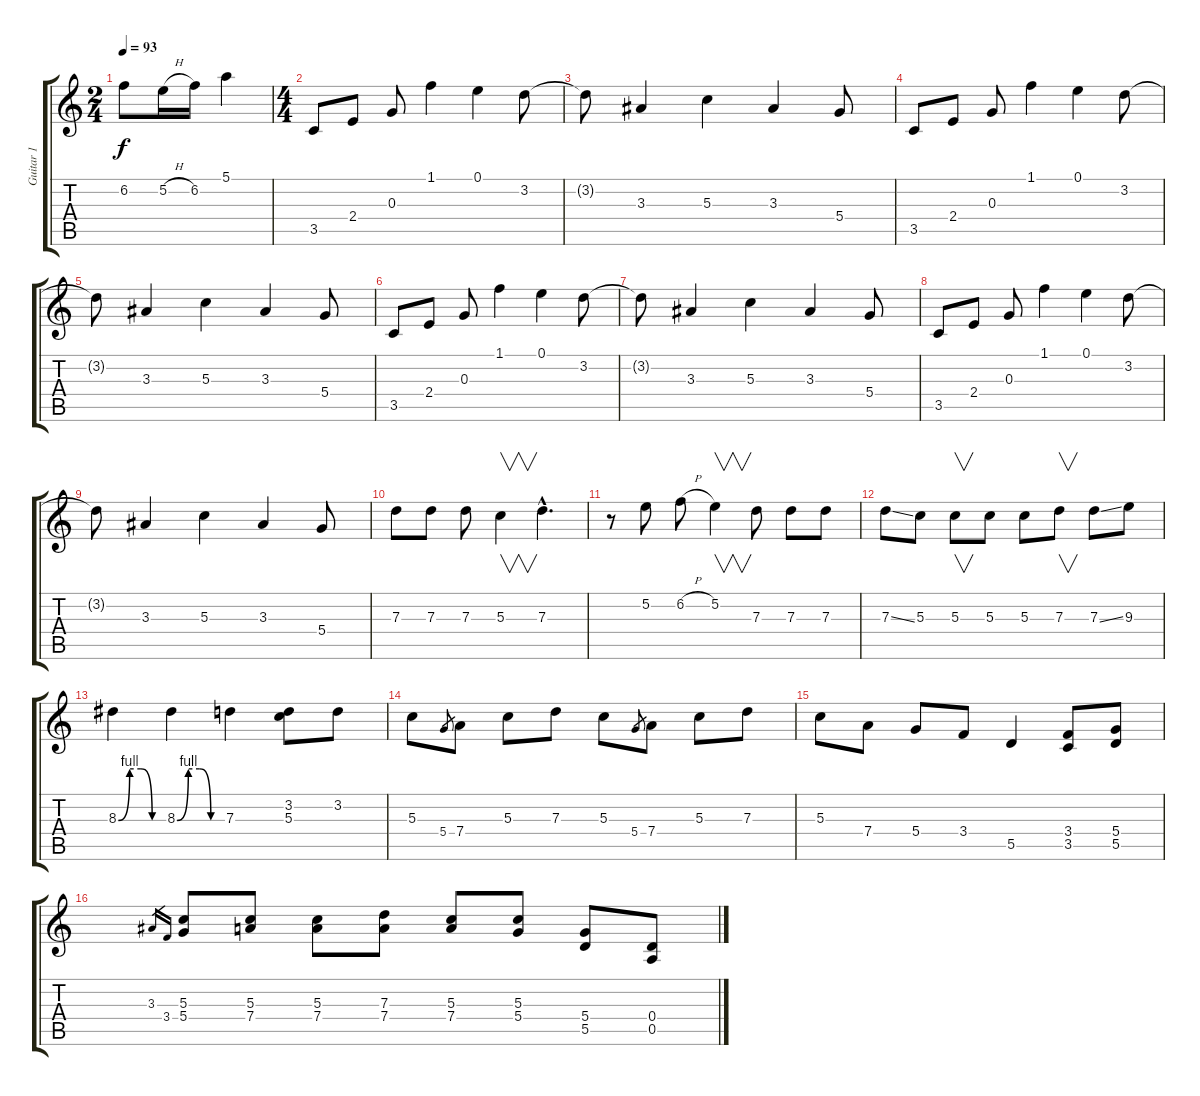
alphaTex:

\track ("Guitar 1" "Guitar 1") {instrument electricguitarjazz}
\staff {score tabs}
\tuning (E4 B3 G3 D3 A2 E2) {hide}
\ts (2 4)
\tempo 93
\clef g2
\ks c
6.2.8{dy f} 5.2{h}.16 6.2.16 5.1.4 |
\ts (4 4)
3.5.8{volume 14} 2.4.8 0.3.8 1.1.4 0.1.4 3.2.8 |
3.2{t}.8 3.3.4 5.3.4 3.3.4 5.4.8 |
3.5.8 2.4.8 0.3.8 1.1.4 0.1.4 3.2.8 |
3.2{t}.8 3.3.4 5.3.4 3.3.4 5.4.8 |
3.5.8 2.4.8 0.3.8 1.1.4 0.1.4 3.2.8 |
3.2{t}.8 3.3.4 5.3.4 3.3.4 5.4.8 |
3.5.8 2.4.8 0.3.8 1.1.4 0.1.4 3.2.8 |
3.2{t}.8 3.3.4 5.3.4 3.3.4 5.4.8 |
7.3.8{volume 16} 7.3.8 7.3.8 5.3.4{v} 7.3{hac}.4{d} |
r.8 5.2.8 6.2{h}.8 5.2.4{v} 7.3.8 7.3.8 7.3.8 |
7.3{ss}.8 5.3.8 5.3.8{v} 5.3.8 5.3.8 7.3.8{v} 7.3{ss}.8 9.3.8 |
8.3{be (custom 0 0 15 4 30 4 45 0 60 0)}.4 8.3{be (custom 0 0 15 4 30 4 45 0 60 0)}.4 7.3.4 (3.2 5.3).8 3.2.8 |
5.3.8 5.4.8{gr} 7.4.8 5.3.8 7.3.8 5.3.8 5.4.8{gr} 7.4.8 5.3.8 7.3.8 |
5.3.8 7.4.8 5.4.8 3.4.8 5.5.4 (3.4 3.5).8 (5.4 5.5).8 |
3.3.16{gr} 3.4.16{gr} (5.3 5.4).8 (5.3 7.4).8 (5.3 7.4).8 (7.3 7.4).8 (5.3 7.4).8 (5.3 5.4).8 (5.4 5.5).8 (0.4 0.5).8
